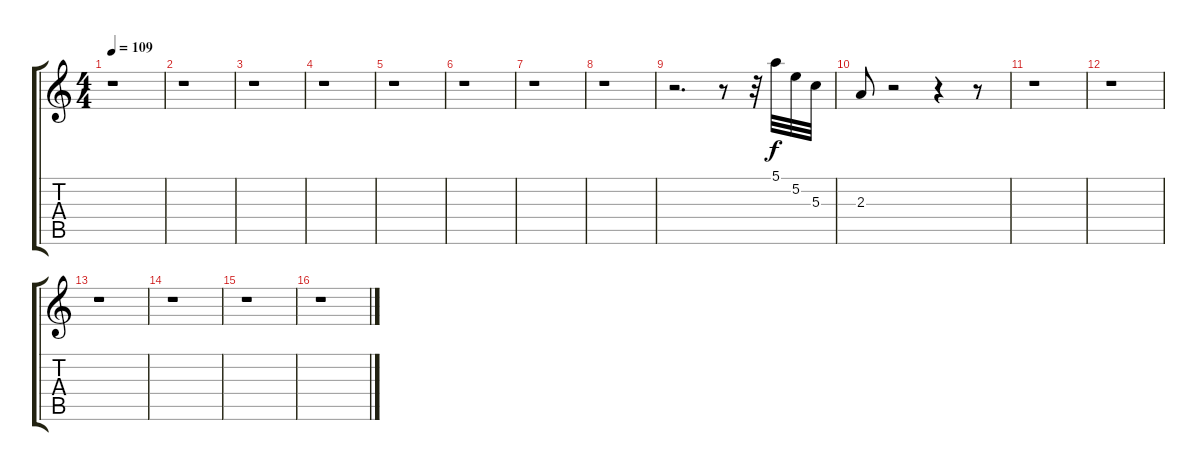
\track "" {instrument electricguitarjazz}
\staff {score tabs}
\tuning (E4 B3 G3 D3 A2 E2) {hide}
\ts (4 4)
\tempo 109
\clef g2
\ks c
r.1{dy f} |
r.1 |
r.1 |
r.1 |
r.1 |
r.1 |
r.1 |
r.1 |
r.2{d} r.8 r.32 5.1.32 5.2.32 5.3.32 |
2.3.8 r.2 r.4 r.8 |
r.1 |
r.1 |
r.1 |
r.1 |
r.1 |
r.1
